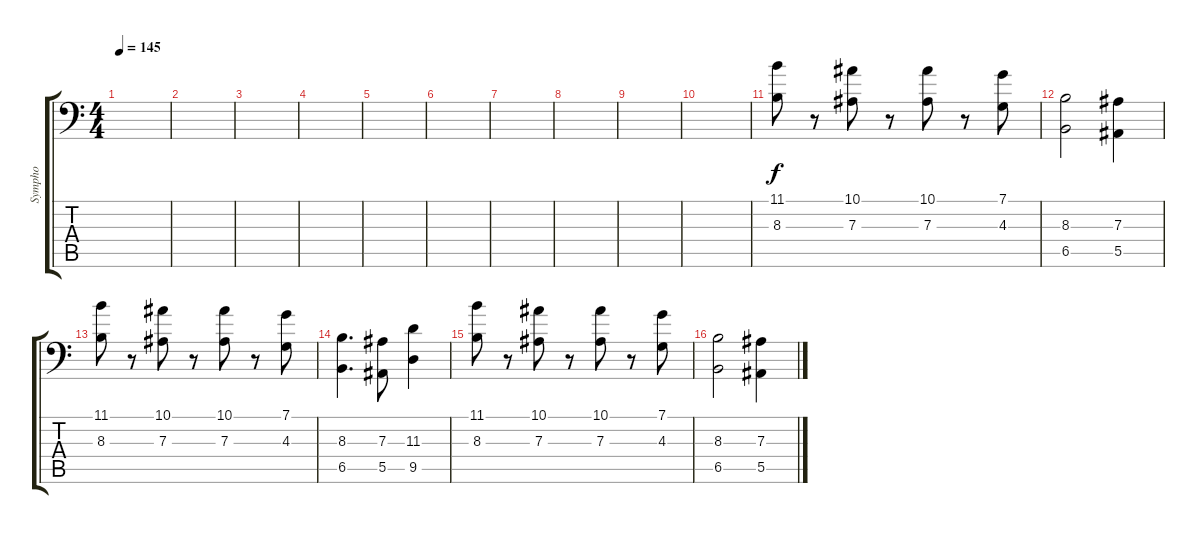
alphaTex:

\track ("Sympho" "Sympho") {instrument synthstrings1}
\staff {score tabs}
\tuning (C4 G3 Eb3 Bb2 F2 Bb1) {hide}
\ts (4 4)
\tempo 145
\clef f4
\ks c
|
|
|
|
|
|
|
|
|
|
(11.1 8.3).8 r.8 (10.1 7.3).8 r.8 (10.1 7.3).8 r.8 (7.1 4.3).8 |
(8.3 6.5).2 (7.3 5.5).4 |
(11.1 8.3).8 r.8 (10.1 7.3).8 r.8 (10.1 7.3).8 r.8 (7.1 4.3).8 |
(8.3 6.5).4{d} (7.3 5.5).8 (11.3 9.5).4 |
(11.1 8.3).8 r.8 (10.1 7.3).8 r.8 (10.1 7.3).8 r.8 (7.1 4.3).8 |
(8.3 6.5).2 (7.3 5.5).4
